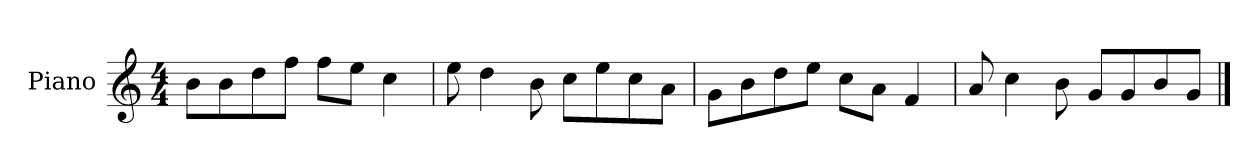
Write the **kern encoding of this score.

**kern
*part1
*staff1
*I"Piano
*I'P-no
*clefG2
*k[]
*M4/4
*MM90
=1
8b\L
8b\
8dd\
8ff\J
8ff\L
8ee\J
4cc\
=2
8ee\
4dd\
8b\
8cc\L
8ee\
8cc\
8a\J
=3
8g\L
8b\
8dd\
8ee\J
8cc\L
8a\J
4f/
=4
8a/
4cc\
8b\
8g/L
8g/
8b/
8g/J
==
*-
